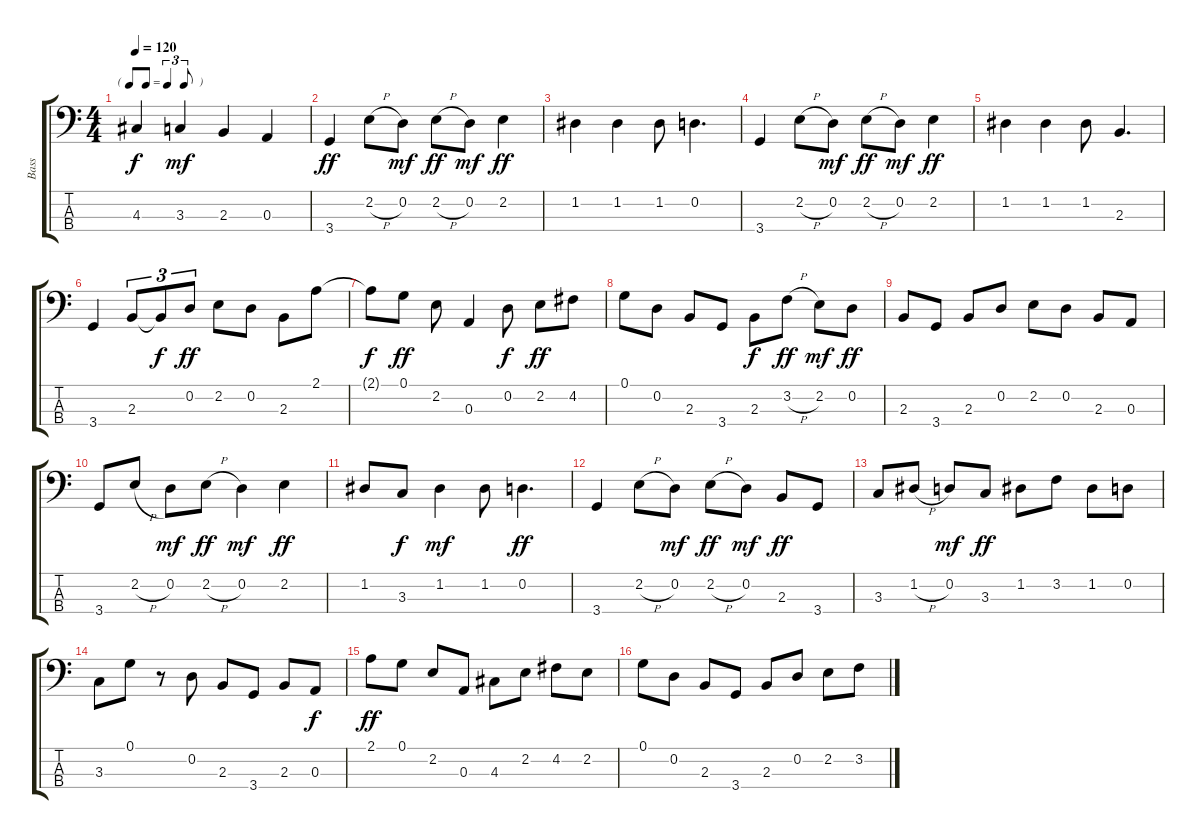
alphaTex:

\track ("Bass" "Bass") {instrument electricbassfinger}
\staff {score tabs}
\tuning (G2 D2 A1 E1) {hide}
\ts (4 4)
\tf triplet8th
\tempo 120
\clef f4
\ks c
4.3.4{dy f} 3.3.4{dy mf} 2.3.4 0.3.4 |
3.4.4{dy ff} 2.2{h}.8 0.2.8{dy mf} 2.2{h}.8{dy ff} 0.2.8{dy mf} 2.2.4{dy ff} |
1.2.4 1.2.4 1.2.8 0.2.4{d} |
3.4.4 2.2{h}.8 0.2.8{dy mf} 2.2{h}.8{dy ff} 0.2.8{dy mf} 2.2.4{dy ff} |
1.2.4 1.2.4 1.2.8 2.3.4{d} |
3.4.4 2.3.8{tu (3 2)} 2.3{t}.8{tu (3 2) dy f} 0.2.8{tu (3 2) dy ff} 2.2.8 0.2.8 2.3.8 2.1.8 |
2.1{t}.8{dy f} 0.1.8{dy ff} 2.2.8 0.3.4 0.2.8{dy f} 2.2.8{dy ff} 4.2.8 |
0.1.8 0.2.8 2.3.8 3.4.8 2.3.8{dy f} 3.2{h}.8{dy ff} 2.2.8{dy mf} 0.2.8{dy ff} |
2.3.8 3.4.8 2.3.8 0.2.8 2.2.8 0.2.8 2.3.8 0.3.8 |
3.4.8 2.2{h}.8 0.2.8{dy mf} 2.2{h}.8{dy ff} 0.2.4{dy mf} 2.2.4{dy ff} |
1.2.8 3.3.8{dy f} 1.2.4{dy mf} 1.2.8 0.2.4{d dy ff} |
3.4.4 2.2{h}.8 0.2.8{dy mf} 2.2{h}.8{dy ff} 0.2.8{dy mf} 2.3.8{dy ff} 3.4.8 |
3.3.8 1.2{h}.8 0.2.8{dy mf} 3.3.8{dy ff} 1.2.8 3.2.8 1.2.8 0.2.8 |
3.3.8 0.1.8 r.8 0.2.8 2.3.8 3.4.8 2.3.8 0.3.8{dy f} |
2.1.8{dy ff} 0.1.8 2.2.8 0.3.8 4.3.8 2.2.8 4.2.8 2.2.8 |
0.1.8 0.2.8 2.3.8 3.4.8 2.3.8 0.2.8 2.2.8 3.2{h}.8
